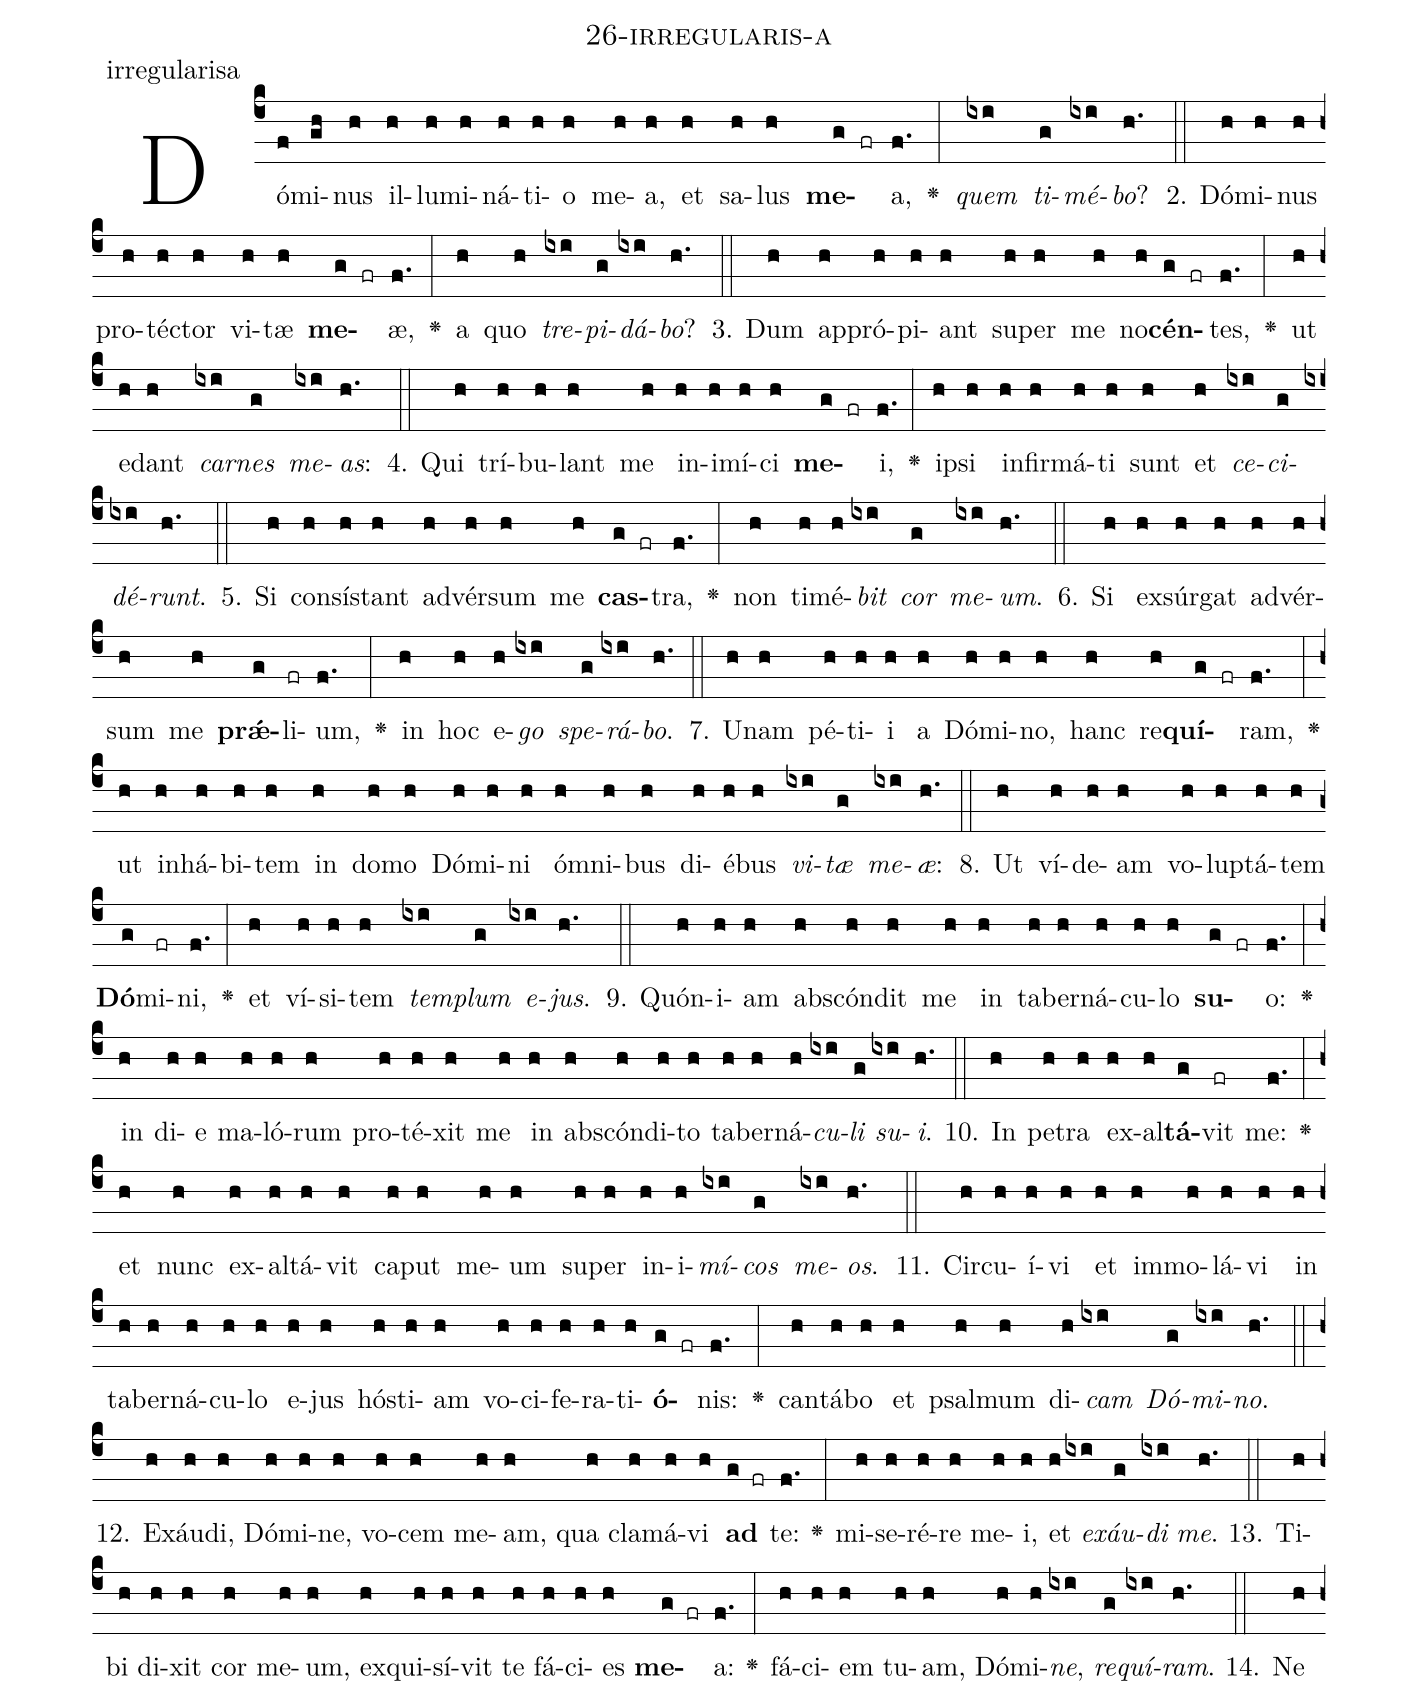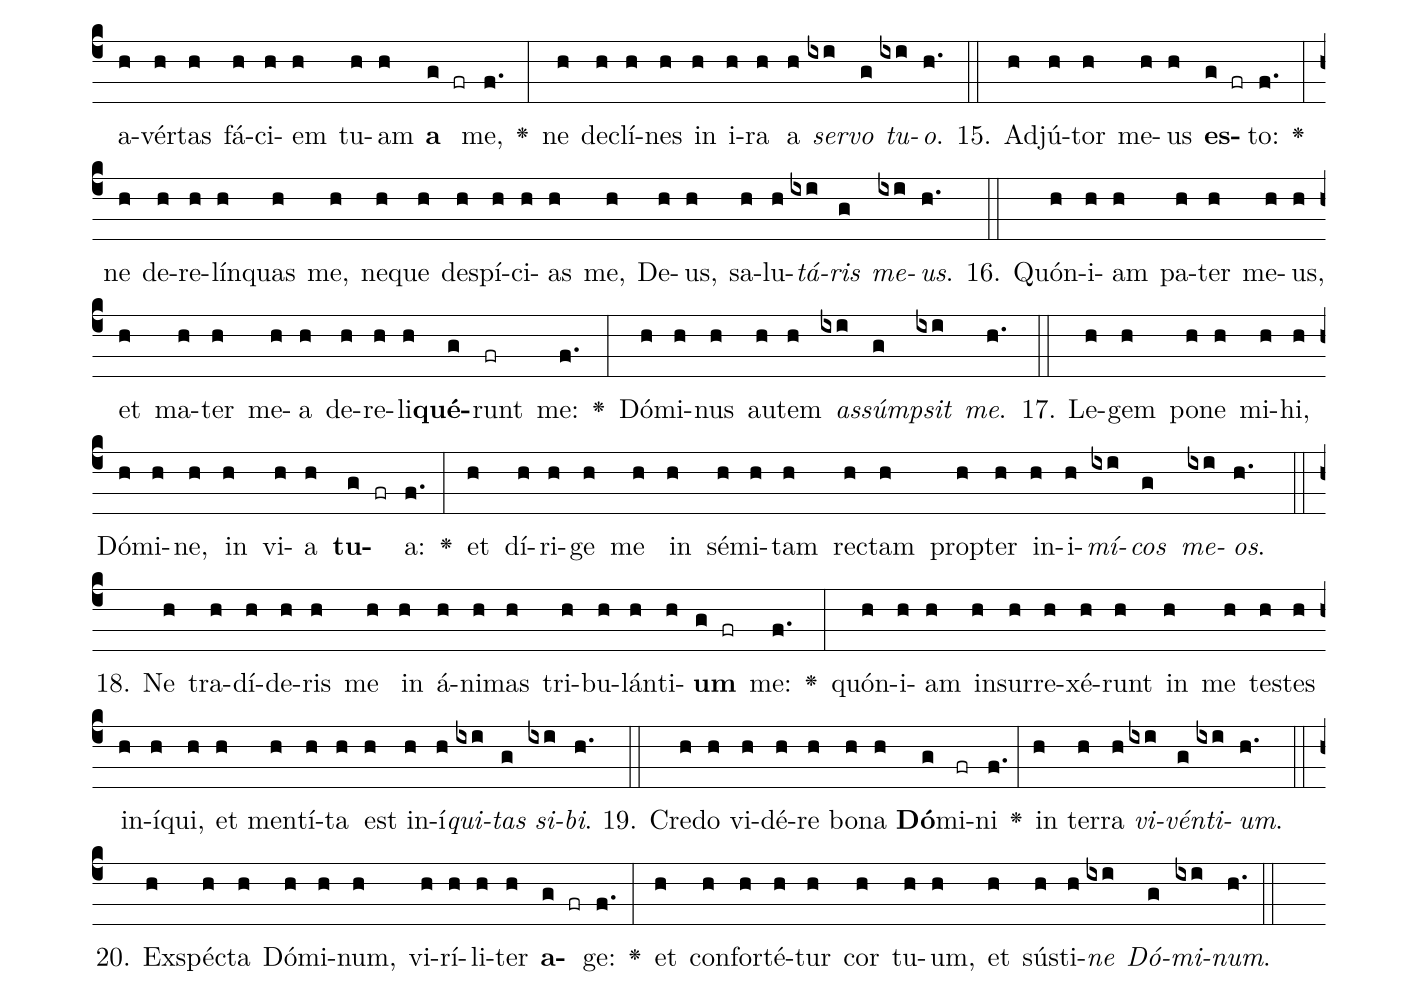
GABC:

name: 26-irregularis-a;
annotation: irregularisa;
%%
(c4)Dó(f)mi(gh)nus(h) il(h)lu(h)mi(h)ná(h)ti(h)o(h) me(h)a,(h) et(h) sa(h)lus(h) <b>me</b>(g fr)a,(f.) <v>\greheightstar</v>(:) <i>quem</i>(ixi) <i>ti</i>(g)<i>mé</i>(ixi)<i>bo</i>?(h.) (::)
2. Dó(h)mi(h)nus(h) pro(h)téc(h)tor(h) vi(h)tæ(h) <b>me</b>(g fr)æ,(f.) <v>\greheightstar</v>(:) a(h) quo(h) <i>tre</i>(ixi)<i>pi</i>(g)<i>dá</i>(ixi)<i>bo</i>?(h.) (::)
3. Dum(h) ap(h)pró(h)pi(h)ant(h) su(h)per(h) me(h) no(h)<b>cén</b>(g fr)tes,(f.) <v>\greheightstar</v>(:) ut(h) e(h)dant(h) <i>car</i>(ixi)<i>nes</i>(g) <i>me</i>(ixi)<i>as</i>:(h.) (::)
4. Qui(h) trí(h)bu(h)lant(h) me(h) in(h)i(h)mí(h)ci(h) <b>me</b>(g fr)i,(f.) <v>\greheightstar</v>(:) ip(h)si(h) in(h)fir(h)má(h)ti(h) sunt(h) et(h) <i>ce</i>(ixi)<i>ci</i>(g)<i>dé</i>(ixi)<i>runt</i>.(h.) (::)
5. Si(h) con(h)sís(h)tant(h) ad(h)vér(h)sum(h) me(h) <b>cas</b>(g fr)tra,(f.) <v>\greheightstar</v>(:) non(h) ti(h)mé(h)<i>bit</i>(ixi) <i>cor</i>(g) <i>me</i>(ixi)<i>um</i>.(h.) (::)
6. Si(h) ex(h)súr(h)gat(h) ad(h)vér(h)sum(h) me(h) <b>prǽ</b>(g)li(fr)um,(f.) <v>\greheightstar</v>(:) in(h) hoc(h) e(h)<i>go</i>(ixi) <i>spe</i>(g)<i>rá</i>(ixi)<i>bo</i>.(h.) (::)
7. U(h)nam(h) pé(h)ti(h)i(h) a(h) Dó(h)mi(h)no,(h) hanc(h) re(h)<b>quí</b>(g fr)ram,(f.) <v>\greheightstar</v>(:) ut(h) in(h)há(h)bi(h)tem(h) in(h) do(h)mo(h) Dó(h)mi(h)ni(h) óm(h)ni(h)bus(h) di(h)é(h)bus(h) <i>vi</i>(ixi)<i>tæ</i>(g) <i>me</i>(ixi)<i>æ</i>:(h.) (::)
8. Ut(h) ví(h)de(h)am(h) vo(h)lup(h)tá(h)tem(h) <b>Dó</b>(g)mi(fr)ni,(f.) <v>\greheightstar</v>(:) et(h) ví(h)si(h)tem(h) <i>tem</i>(ixi)<i>plum</i>(g) <i>e</i>(ixi)<i>jus</i>.(h.) (::)
9. Quón(h)i(h)am(h) abs(h)cón(h)dit(h) me(h) in(h) ta(h)ber(h)ná(h)cu(h)lo(h) <b>su</b>(g fr)o:(f.) <v>\greheightstar</v>(:) in(h) di(h)e(h) ma(h)ló(h)rum(h) pro(h)té(h)xit(h) me(h) in(h) abs(h)cón(h)di(h)to(h) ta(h)ber(h)ná(h)<i>cu</i>(ixi)<i>li</i>(g) <i>su</i>(ixi)<i>i</i>.(h.) (::)
10. In(h) pe(h)tra(h) ex(h)al(h)<b>tá</b>(g)vit(fr) me:(f.) <v>\greheightstar</v>(:) et(h) nunc(h) ex(h)al(h)tá(h)vit(h) ca(h)put(h) me(h)um(h) su(h)per(h) in(h)i(h)<i>mí</i>(ixi)<i>cos</i>(g) <i>me</i>(ixi)<i>os</i>.(h.) (::)
11. Cir(h)cu(h)í(h)vi(h) et(h) im(h)mo(h)lá(h)vi(h) in(h) ta(h)ber(h)ná(h)cu(h)lo(h) e(h)jus(h) hós(h)ti(h)am(h) vo(h)ci(h)fe(h)ra(h)ti(h)<b>ó</b>(g fr)nis:(f.) <v>\greheightstar</v>(:) can(h)tá(h)bo(h) et(h) psal(h)mum(h) di(h)<i>cam</i>(ixi) <i>Dó</i>(g)<i>mi</i>(ixi)<i>no</i>.(h.) (::)
12. Ex(h)áu(h)di,(h) Dó(h)mi(h)ne,(h) vo(h)cem(h) me(h)am,(h) qua(h) cla(h)má(h)vi(h) <b>ad</b>(g fr) te:(f.) <v>\greheightstar</v>(:) mi(h)se(h)ré(h)re(h) me(h)i,(h) et(h) <i>ex</i>(ixi)<i>áu</i>(g)<i>di</i>(ixi) <i>me</i>.(h.) (::)
13. Ti(h)bi(h) di(h)xit(h) cor(h) me(h)um,(h) ex(h)qui(h)sí(h)vit(h) te(h) fá(h)ci(h)es(h) <b>me</b>(g fr)a:(f.) <v>\greheightstar</v>(:) fá(h)ci(h)em(h) tu(h)am,(h) Dó(h)mi(h)<i>ne</i>,(ixi) <i>re</i>(g)<i>quí</i>(ixi)<i>ram</i>.(h.) (::)
14. Ne(h) a(h)vér(h)tas(h) fá(h)ci(h)em(h) tu(h)am(h) <b>a</b>(g fr) me,(f.) <v>\greheightstar</v>(:) ne(h) de(h)clí(h)nes(h) in(h) i(h)ra(h) a(h) <i>ser</i>(ixi)<i>vo</i>(g) <i>tu</i>(ixi)<i>o</i>.(h.) (::)
15. Ad(h)jú(h)tor(h) me(h)us(h) <b>es</b>(g fr)to:(f.) <v>\greheightstar</v>(:) ne(h) de(h)re(h)lín(h)quas(h) me,(h) ne(h)que(h) de(h)spí(h)ci(h)as(h) me,(h) De(h)us,(h) sa(h)lu(h)<i>tá</i>(ixi)<i>ris</i>(g) <i>me</i>(ixi)<i>us</i>.(h.) (::)
16. Quón(h)i(h)am(h) pa(h)ter(h) me(h)us,(h) et(h) ma(h)ter(h) me(h)a(h) de(h)re(h)li(h)<b>qué</b>(g)runt(fr) me:(f.) <v>\greheightstar</v>(:) Dó(h)mi(h)nus(h) au(h)tem(h) <i>as</i>(ixi)<i>súmp</i>(g)<i>sit</i>(ixi) <i>me</i>.(h.) (::)
17. Le(h)gem(h) po(h)ne(h) mi(h)hi,(h) Dó(h)mi(h)ne,(h) in(h) vi(h)a(h) <b>tu</b>(g fr)a:(f.) <v>\greheightstar</v>(:) et(h) dí(h)ri(h)ge(h) me(h) in(h) sé(h)mi(h)tam(h) rec(h)tam(h) prop(h)ter(h) in(h)i(h)<i>mí</i>(ixi)<i>cos</i>(g) <i>me</i>(ixi)<i>os</i>.(h.) (::)
18. Ne(h) tra(h)dí(h)de(h)ris(h) me(h) in(h) á(h)ni(h)mas(h) tri(h)bu(h)lán(h)ti(h)<b>um</b>(g fr) me:(f.) <v>\greheightstar</v>(:) quón(h)i(h)am(h) in(h)sur(h)re(h)xé(h)runt(h) in(h) me(h) tes(h)tes(h) in(h)í(h)qui,(h) et(h) men(h)tí(h)ta(h) est(h) in(h)í(h)<i>qui</i>(ixi)<i>tas</i>(g) <i>si</i>(ixi)<i>bi</i>.(h.) (::)
19. Cre(h)do(h) vi(h)dé(h)re(h) bo(h)na(h) <b>Dó</b>(g)mi(fr)ni(f.) <v>\greheightstar</v>(:) in(h) ter(h)ra(h) <i>vi</i>(ixi)<i>vén</i>(g)<i>ti</i>(ixi)<i>um</i>.(h.) (::)
20. Ex(h)spéc(h)ta(h) Dó(h)mi(h)num,(h) vi(h)rí(h)li(h)ter(h) <b>a</b>(g fr)ge:(f.) <v>\greheightstar</v>(:) et(h) con(h)for(h)té(h)tur(h) cor(h) tu(h)um,(h) et(h) sús(h)ti(h)<i>ne</i>(ixi) <i>Dó</i>(g)<i>mi</i>(ixi)<i>num</i>.(h.) (::)
